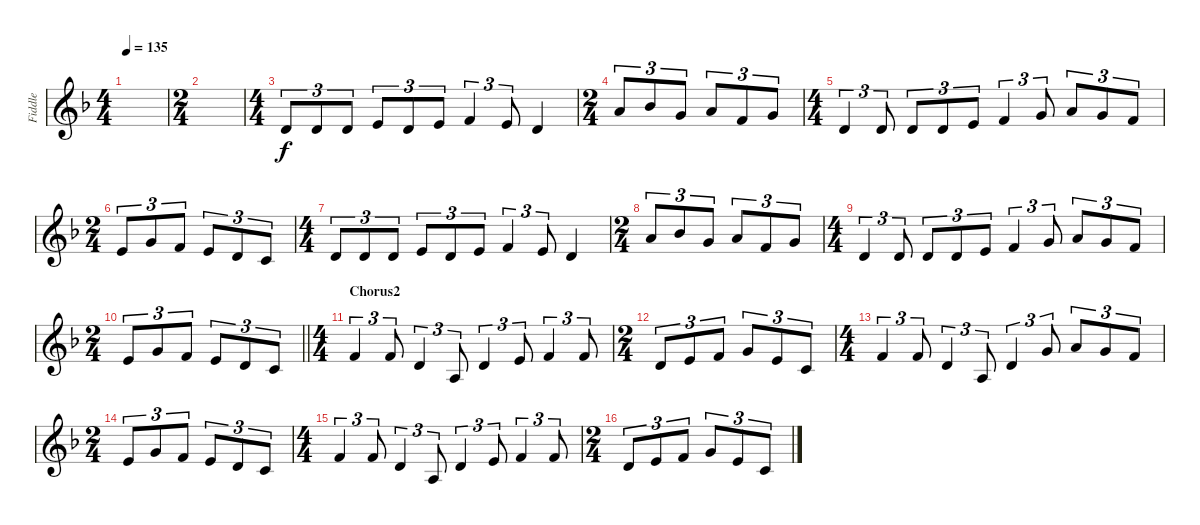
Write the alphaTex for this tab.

\track ("Fiddle" "Fiddle") {instrument fiddle}
\staff {score}
\tuning (E4 B3 G3 D3 A2 D2) {hide}
\ts (4 4)
\tempo 135
\clef g2
\ks dminor
|
\ts (2 4)
|
\ts (4 4)
3.2.8{tu (3 2)} 3.2.8{tu (3 2)} 3.2.8{tu (3 2)} 5.2.8{tu (3 2)} 3.2.8{tu (3 2)} 5.2.8{tu (3 2)} 6.2.4{tu (3 2)} 5.2.8{tu (3 2)} 3.2.4 |
\ts (2 4)
5.1.8{tu (3 2)} 6.1.8{tu (3 2)} 3.1.8{tu (3 2)} 5.1.8{tu (3 2)} 6.2.8{tu (3 2)} 3.1.8{tu (3 2)} |
\ts (4 4)
3.2.4{tu (3 2)} 3.2.8{tu (3 2)} 3.2.8{tu (3 2)} 3.2.8{tu (3 2)} 5.2.8{tu (3 2)} 6.2.4{tu (3 2)} 3.1.8{tu (3 2)} 5.1.8{tu (3 2)} 3.1.8{tu (3 2)} 6.2.8{tu (3 2)} |
\ts (2 4)
5.2.8{tu (3 2)} 3.1.8{tu (3 2)} 6.2.8{tu (3 2)} 5.2.8{tu (3 2)} 3.2.8{tu (3 2)} 5.3.8{tu (3 2)} |
\ts (4 4)
3.2.8{tu (3 2)} 3.2.8{tu (3 2)} 3.2.8{tu (3 2)} 5.2.8{tu (3 2)} 3.2.8{tu (3 2)} 5.2.8{tu (3 2)} 6.2.4{tu (3 2)} 5.2.8{tu (3 2)} 3.2.4 |
\ts (2 4)
5.1.8{tu (3 2)} 6.1.8{tu (3 2)} 3.1.8{tu (3 2)} 5.1.8{tu (3 2)} 6.2.8{tu (3 2)} 3.1.8{tu (3 2)} |
\ts (4 4)
3.2.4{tu (3 2)} 3.2.8{tu (3 2)} 3.2.8{tu (3 2)} 3.2.8{tu (3 2)} 5.2.8{tu (3 2)} 6.2.4{tu (3 2)} 3.1.8{tu (3 2)} 5.1.8{tu (3 2)} 3.1.8{tu (3 2)} 6.2.8{tu (3 2)} |
\ts (2 4)
\barLineRight lightlight
5.2.8{tu (3 2)} 3.1.8{tu (3 2)} 6.2.8{tu (3 2)} 5.2.8{tu (3 2)} 3.2.8{tu (3 2)} 5.3.8{tu (3 2)} |
\ts (4 4)
\section ("" "Chorus2")
1.1.4{tu (3 2)} 1.1.8{tu (3 2)} 3.2.4{tu (3 2)} 2.3.8{tu (3 2)} 3.2.4{tu (3 2)} 0.1.8{tu (3 2)} 1.1.4{tu (3 2)} 1.1.8{tu (3 2)} |
\ts (2 4)
3.2.8{tu (3 2)} 0.1.8{tu (3 2)} 1.1.8{tu (3 2)} 3.1.8{tu (3 2)} 0.1.8{tu (3 2)} 1.2.8{tu (3 2)} |
\ts (4 4)
1.1.4{tu (3 2)} 1.1.8{tu (3 2)} 3.2.4{tu (3 2)} 2.3.8{tu (3 2)} 3.2.4{tu (3 2)} 3.1.8{tu (3 2)} 5.1.8{tu (3 2)} 3.1.8{tu (3 2)} 1.1.8{tu (3 2)} |
\ts (2 4)
0.1.8{tu (3 2)} 3.1.8{tu (3 2)} 1.1.8{tu (3 2)} 0.1.8{tu (3 2)} 3.2.8{tu (3 2)} 1.2.8{tu (3 2)} |
\ts (4 4)
1.1.4{tu (3 2)} 1.1.8{tu (3 2)} 3.2.4{tu (3 2)} 2.3.8{tu (3 2)} 3.2.4{tu (3 2)} 0.1.8{tu (3 2)} 1.1.4{tu (3 2)} 1.1.8{tu (3 2)} |
\ts (2 4)
3.2.8{tu (3 2)} 0.1.8{tu (3 2)} 1.1.8{tu (3 2)} 3.1.8{tu (3 2)} 0.1.8{tu (3 2)} 1.2.8{tu (3 2)}
